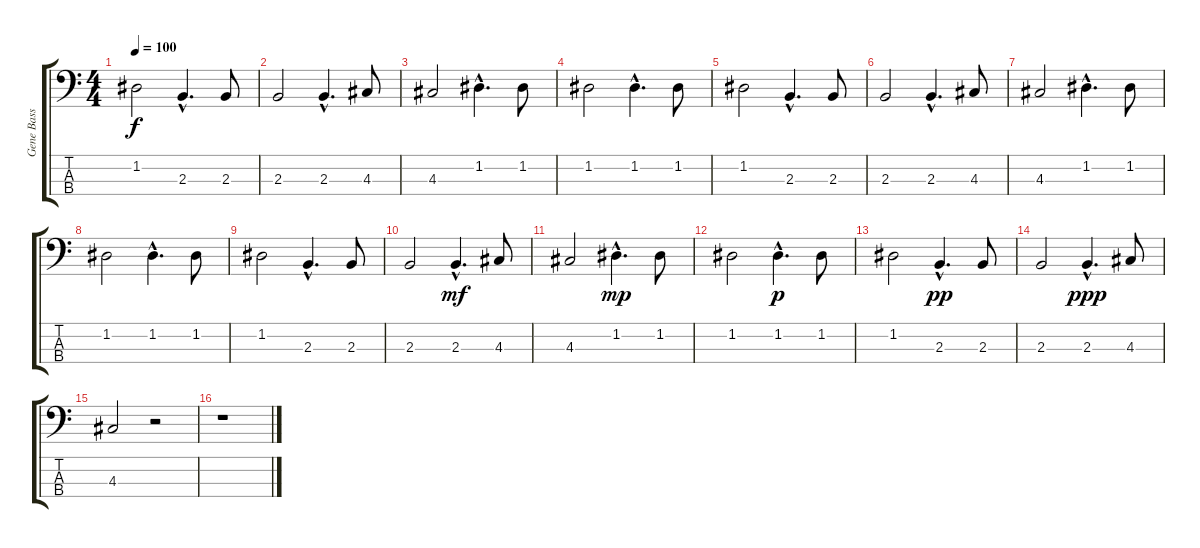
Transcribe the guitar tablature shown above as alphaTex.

\track ("Gene Bass" "Gene Bass") {instrument slapbass2}
\staff {score tabs}
\tuning (G2 D2 A1 E1) {hide}
\ts (4 4)
\tempo 100
\clef f4
\ks c
1.2{t}.2{dy f} 2.3{hac}.4{d} 2.3.8 |
2.3.2 2.3{hac}.4{d} 4.3.8 |
4.3.2 1.2{hac}.4{d} 1.2.8 |
1.2.2 1.2{hac}.4{d} 1.2.8 |
1.2.2 2.3{hac}.4{d} 2.3.8 |
2.3.2 2.3{hac}.4{d} 4.3.8 |
4.3.2 1.2{hac}.4{d} 1.2.8 |
1.2.2 1.2{hac}.4{d} 1.2.8 |
1.2.2 2.3{hac}.4{d} 2.3.8 |
2.3.2 2.3{hac}.4{d dy mf} 4.3.8 |
4.3.2 1.2{hac}.4{d dy mp} 1.2.8 |
1.2.2 1.2{hac}.4{d dy p} 1.2.8 |
1.2.2 2.3{hac}.4{d dy pp} 2.3.8 |
2.3.2 2.3{hac}.4{d dy ppp} 4.3.8 |
4.3.2 r.2 |
r.1
